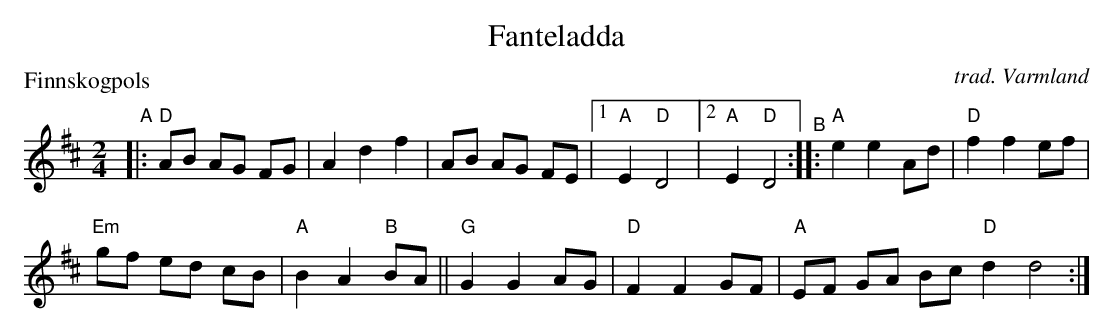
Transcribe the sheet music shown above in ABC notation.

X:1
T: Fanteladda
O: trad. Varmland
P: Finnskogpols
M: 2/4
L: 1/8
K: D
"^A"|:\
"D"AB AG FG | A2 d2 f2 | AB AG FE |[1 "A"E2 "D"D4 |[2 "A"E2 "D"D4 "^B":: "A"e2 e2 Ad | "D"f2 f2 ef |
"Em"gf ed cB | "A"B2 A2 "B"BA || "G"G2 G2 AG | "D"F2 F2 GF | "A"EF GA Bc "D"d2 d4 :|
